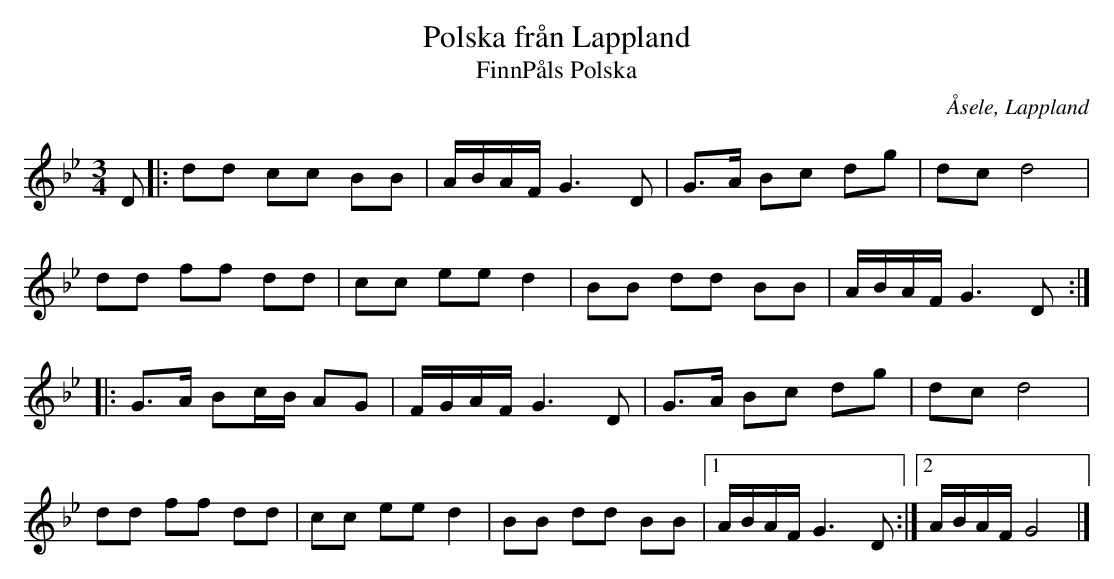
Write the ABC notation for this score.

X:1
T:Polska från Lappland
T:FinnPåls Polska
O:Åsele, Lappland
M:3/4
L:1/8
K:Gm
D|:dd cc BB|A/B/A/F/ G3 D|G>A Bc dg|dc d4|
dd ff dd|cc ee d2|BB dd BB|A/B/A/F/ G3 D:|
|:G>A Bc/B/ AG|F/G/A/F/ G3D|G>A Bc dg|dc d4|
dd ff dd|cc ee d2|BB dd BB|[1 A/B/A/F/ G3 D:|[2 A/B/A/F/ G4|]
